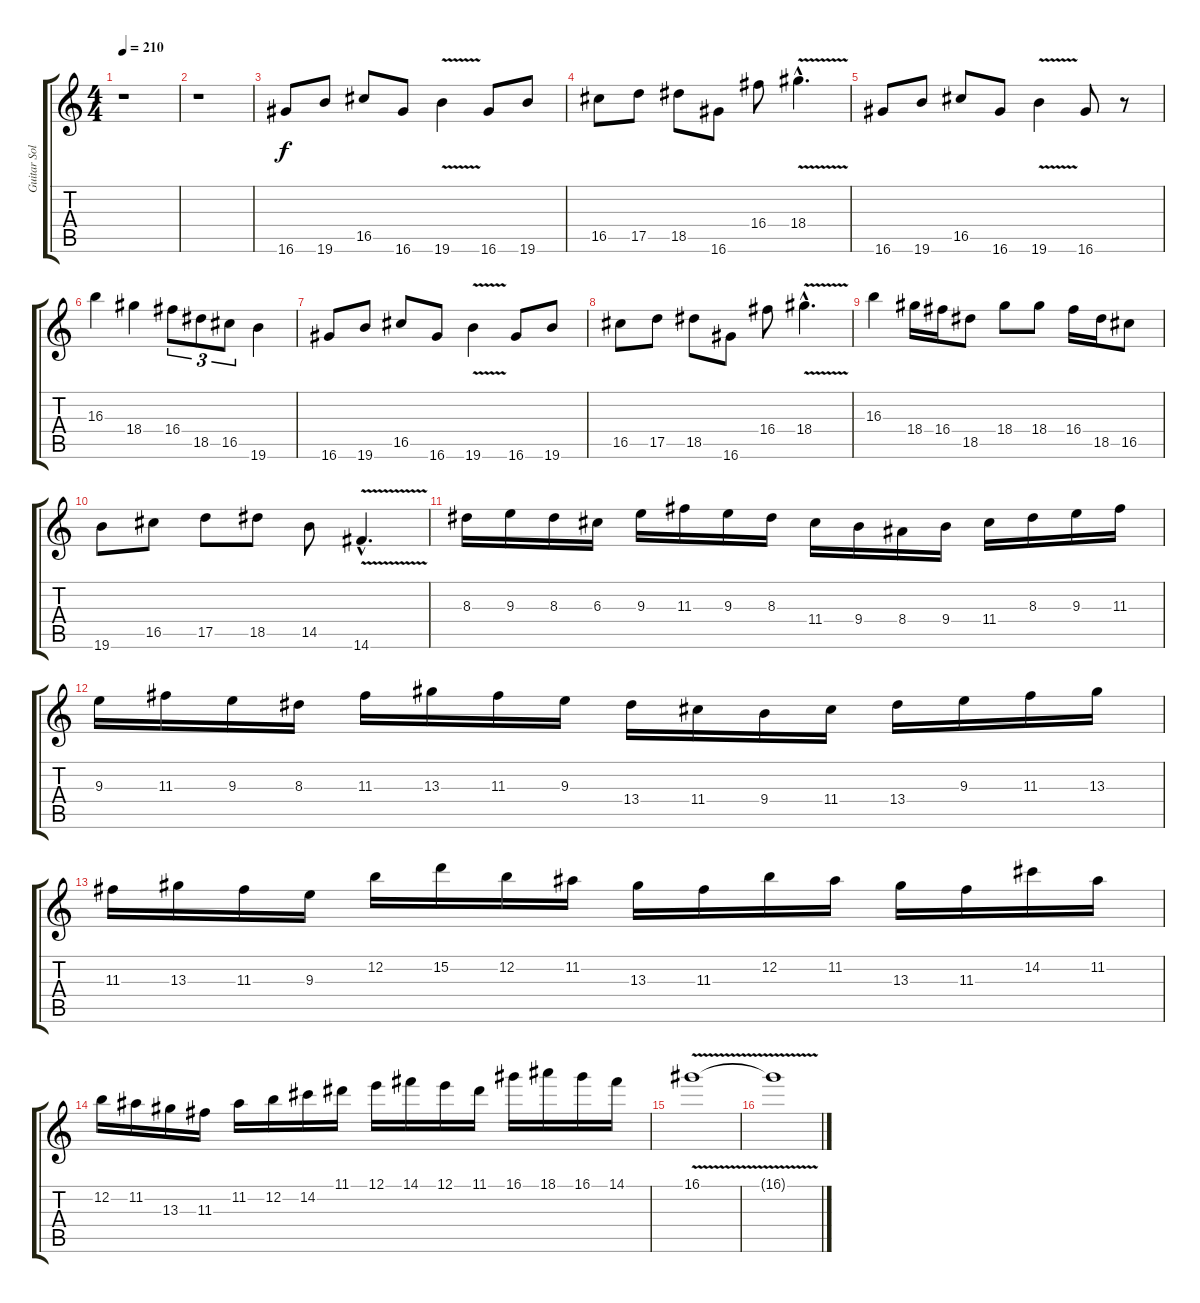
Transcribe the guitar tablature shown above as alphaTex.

\track ("Guitar Solo" "Guitar Sol") {instrument distortionguitar}
\staff {score tabs}
\tuning (E4 B3 G3 D3 A2 E2) {hide}
\ts (4 4)
\tempo 210
\clef g2
\ks c
r.1{dy mp} |
r.1 |
16.6.8{dy f} 19.6.8 16.5.8 16.6.8 19.6{v}.4 16.6.8 19.6.8 |
16.5.8 17.5.8 18.5.8 16.6.8 16.4.8 18.4{v hac}.4{d} |
16.6.8 19.6.8 16.5.8 16.6.8 19.6{v}.4 16.6.8 r.8 |
16.3.4 18.4.4 16.4.8{tu (3 2)} 18.5.8{tu (3 2)} 16.5.8{tu (3 2)} 19.6.4 |
16.6.8 19.6.8 16.5.8 16.6.8 19.6{v}.4 16.6.8 19.6.8 |
16.5.8 17.5.8 18.5.8 16.6.8 16.4.8 18.4{v hac}.4{d} |
16.3.4 18.4.16 16.4.16 18.5.8 18.4.8 18.4.8 16.4.16 18.5.16 16.5.8 |
19.6.8 16.5.8 17.5.8 18.5.8 14.5.8 14.6{v hac}.4{d} |
8.3.16 9.3.16 8.3.16 6.3.16 9.3.16 11.3.16 9.3.16 8.3.16 11.4.16 9.4.16 8.4.16 9.4.16 11.4.16 8.3.16 9.3.16 11.3.16 |
9.3.16 11.3.16 9.3.16 8.3.16 11.3.16 13.3.16 11.3.16 9.3.16 13.4.16 11.4.16 9.4.16 11.4.16 13.4.16 9.3.16 11.3.16 13.3.16 |
11.3.16 13.3.16 11.3.16 9.3.16 12.2.16 15.2.16 12.2.16 11.2.16 13.3.16 11.3.16 12.2.16 11.2.16 13.3.16 11.3.16 14.2.16 11.2.16 |
12.2.16 11.2.16 13.3.16 11.3.16 11.2.16 12.2.16 14.2.16 11.1.16 12.1.16 14.1.16 12.1.16 11.1.16 16.1.16 18.1.16 16.1.16 14.1.16 |
16.1{v}.1 |
16.1{t}.1
